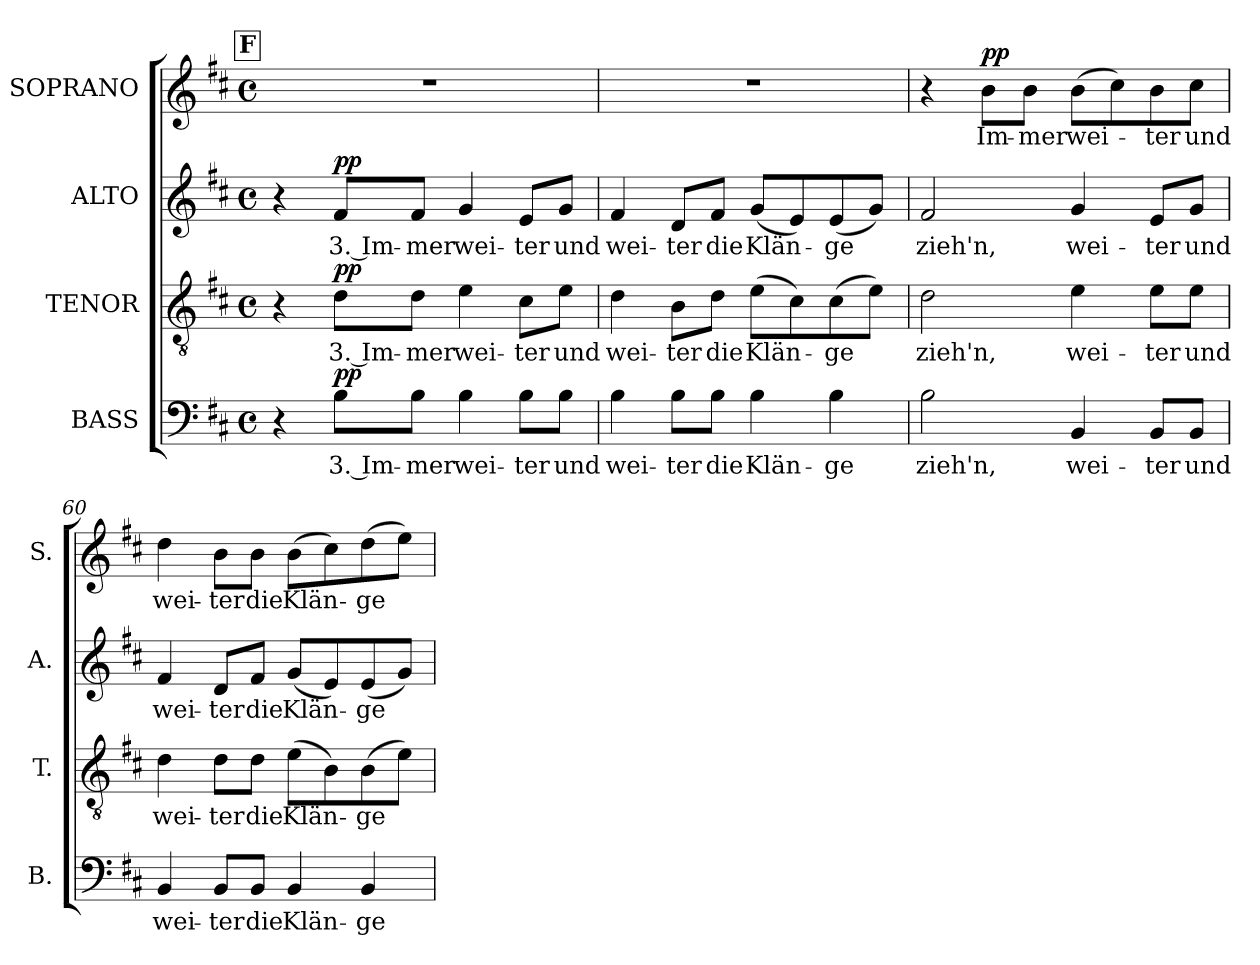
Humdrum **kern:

**kern	**text	**dynam	**kern	**text	**dynam	**kern	**text	**dynam	**kern	**text	**dynam
*part4	*part4	*part4	*part3	*part3	*part3	*part2	*part2	*part2	*part1	*part1	*part1
*staff4	*staff4	*staff4	*staff3	*staff3	*staff3	*staff2	*staff2	*staff2	*staff1	*staff1	*staff1
*I"BASS	*	*	*I"TENOR	*	*	*I"ALTO	*	*	*I"SOPRANO	*	*
*I'B.	*	*	*I'T.	*	*	*I'A.	*	*	*I'S.	*	*
!!LO:PB:g=z
*clefF4	*	*	*clefGv2	*	*	*clefG2	*	*	*clefG2	*	*
*	*	*	*ITrd7c12	*	*	*	*	*	*	*	*
*k[f#c#]	*	*	*k[f#c#]	*	*	*k[f#c#]	*	*	*k[f#c#]	*	*
*b:	*	*	*b:	*	*	*b:	*	*	*b:	*	*
*M4/4	*	*	*M4/4	*	*	*M4/4	*	*	*M4/4	*	*
*met(c)	*	*	*met(c)	*	*	*met(c)	*	*	*met(c)	*	*
!!LO:REH:place=s1:B:color=#000000:enc=box:fs=17.415:t=F
=57	=57	=57	=57	=57	=57	=57	=57	=57	=57	=57	=57
4r	.	.	4r	.	.	4r	.	.	1r	.	.
!	!LO:LY:b:color=#000000	!	!	!	!	!	!	!	!	!	!
!	!	!	!	!LO:LY:b:color=#000000	!	!	!	!	!	!	!
!	!	!	!	!	!	!	!LO:LY:b:color=#000000	!	!	!	!
8Bi\L	3. Im-	pp	8Di\L	3. Im-	pp	8f#i/L	3. Im-	pp	.	.	.
!	!LO:LY:b:color=#000000	!	!	!	!	!	!	!	!	!	!
!	!	!	!	!LO:LY:b:color=#000000	!	!	!	!	!	!	!
!	!	!	!	!	!	!	!LO:LY:b:color=#000000	!	!	!	!
8Bi\J	-mer	.	8Di\J	-mer	.	8f#i/J	-mer	.	.	.	.
!	!LO:LY:b:color=#000000	!	!	!	!	!	!	!	!	!	!
!	!	!	!	!LO:LY:b:color=#000000	!	!	!	!	!	!	!
!	!	!	!	!	!	!	!LO:LY:b:color=#000000	!	!	!	!
4Bi\	wei-	.	4Ei\	wei-	.	4gi/	wei-	.	.	.	.
!	!LO:LY:b:color=#000000	!	!	!	!	!	!	!	!	!	!
!	!	!	!	!LO:LY:b:color=#000000	!	!	!	!	!	!	!
!	!	!	!	!	!	!	!LO:LY:b:color=#000000	!	!	!	!
8Bi\L	-ter	.	8C#i\L	-ter	.	8ei/L	-ter	.	.	.	.
!	!LO:LY:b:color=#000000	!	!	!	!	!	!	!	!	!	!
!	!	!	!	!LO:LY:b:color=#000000	!	!	!	!	!	!	!
!	!	!	!	!	!	!	!LO:LY:b:color=#000000	!	!	!	!
8Bi\J	und	.	8Ei\J	und	.	8gi/J	und	.	.	.	.
=58	=58	=58	=58	=58	=58	=58	=58	=58	=58	=58	=58
!	!LO:LY:b:color=#000000	!	!	!	!	!	!	!	!	!	!
!	!	!	!	!LO:LY:b:color=#000000	!	!	!	!	!	!	!
!	!	!	!	!	!	!	!LO:LY:b:color=#000000	!	!	!	!
4Bi\	wei-	.	4Di\	wei-	.	4f#i/	wei-	.	1r	.	.
!	!LO:LY:b:color=#000000	!	!	!	!	!	!	!	!	!	!
!	!	!	!	!LO:LY:b:color=#000000	!	!	!	!	!	!	!
!	!	!	!	!	!	!	!LO:LY:b:color=#000000	!	!	!	!
8Bi\L	-ter	.	8BBi\L	-ter	.	8di/L	-ter	.	.	.	.
!	!LO:LY:b:color=#000000	!	!	!	!	!	!	!	!	!	!
!	!	!	!	!LO:LY:b:color=#000000	!	!	!	!	!	!	!
!	!	!	!	!	!	!	!LO:LY:b:color=#000000	!	!	!	!
8Bi\J	die	.	8Di\J	die	.	8f#i/J	die	.	.	.	.
!	!LO:LY:b:color=#000000	!	!	!	!	!	!	!	!	!	!
!	!	!	!	!LO:LY:b:color=#000000	!	!	!	!	!	!	!
!	!	!	!	!	!	!	!LO:LY:b:color=#000000	!	!	!	!
4Bi\	Klän-	.	(8Ei\L	Klän-	.	(8gi/L	Klän-	.	.	.	.
.	.	.	8C#i\)	.	.	8ei/)	.	.	.	.	.
!	!LO:LY:b:color=#000000	!	!	!	!	!	!	!	!	!	!
!	!	!	!	!LO:LY:b:color=#000000	!	!	!	!	!	!	!
!	!	!	!	!	!	!	!LO:LY:b:color=#000000	!	!	!	!
4Bi\	-ge	.	(8C#i\	-ge	.	(8ei/	ge	.	.	.	.
.	.	.	8Ei\J)	.	.	8gi/J)	.	.	.	.	.
=59	=59	=59	=59	=59	=59	=59	=59	=59	=59	=59	=59
!	!LO:LY:b:color=#000000	!	!	!	!	!	!	!	!	!	!
!	!	!	!	!LO:LY:b:color=#000000	!	!	!	!	!	!	!
!	!	!	!	!	!	!	!LO:LY:b:color=#000000	!	!	!	!
2Bi\	zieh'n,	.	2Di\	zieh'n,	.	2f#i/	zieh'n,	.	4r	.	.
!	!	!	!	!	!	!	!	!	!	!LO:LY:b:color=#000000	!
.	.	.	.	.	.	.	.	.	8bi\L	Im-	pp
!	!	!	!	!	!	!	!	!	!	!LO:LY:b:color=#000000	!
.	.	.	.	.	.	.	.	.	8bi\J	-mer	.
!	!LO:LY:b:color=#000000	!	!	!	!	!	!	!	!	!	!
!	!	!	!	!LO:LY:b:color=#000000	!	!	!	!	!	!	!
!	!	!	!	!	!	!	!LO:LY:b:color=#000000	!	!	!	!
!	!	!	!	!	!	!	!	!	!	!LO:LY:b:color=#000000	!
4BBi/	wei-	.	4Ei\	wei-	.	4gi/	wei-	.	(8bi\L	wei-	.
.	.	.	.	.	.	.	.	.	8cc#i\)	.	.
!	!LO:LY:b:color=#000000	!	!	!	!	!	!	!	!	!	!
!	!	!	!	!LO:LY:b:color=#000000	!	!	!	!	!	!	!
!	!	!	!	!	!	!	!LO:LY:b:color=#000000	!	!	!	!
!	!	!	!	!	!	!	!	!	!	!LO:LY:b:color=#000000	!
8BBi/L	-ter	.	8Ei\L	-ter	.	8ei/L	-ter	.	8bi\	-ter	.
!	!LO:LY:b:color=#000000	!	!	!	!	!	!	!	!	!	!
!	!	!	!	!LO:LY:b:color=#000000	!	!	!	!	!	!	!
!	!	!	!	!	!	!	!LO:LY:b:color=#000000	!	!	!	!
!	!	!	!	!	!	!	!	!	!	!LO:LY:b:color=#000000	!
8BBi/J	und	.	8Ei\J	und	.	8gi/J	und	.	8cc#i\J	und	.
!!LO:LB:g=z
=60	=60	=60	=60	=60	=60	=60	=60	=60	=60	=60	=60
!	!LO:LY:b:color=#000000	!	!	!	!	!	!	!	!	!	!
!	!	!	!	!LO:LY:b:color=#000000	!	!	!	!	!	!	!
!	!	!	!	!	!	!	!LO:LY:b:color=#000000	!	!	!	!
!	!	!	!	!	!	!	!	!	!	!LO:LY:b:color=#000000	!
4BBi/	wei-	.	4Di\	wei-	.	4f#i/	wei-	.	4ddi\	wei-	.
!	!LO:LY:b:color=#000000	!	!	!	!	!	!	!	!	!	!
!	!	!	!	!LO:LY:b:color=#000000	!	!	!	!	!	!	!
!	!	!	!	!	!	!	!LO:LY:b:color=#000000	!	!	!	!
!	!	!	!	!	!	!	!	!	!	!LO:LY:b:color=#000000	!
8BBi/L	-ter	.	8Di\L	-ter	.	8di/L	-ter	.	8bi\L	-ter	.
!	!LO:LY:b:color=#000000	!	!	!	!	!	!	!	!	!	!
!	!	!	!	!LO:LY:b:color=#000000	!	!	!	!	!	!	!
!	!	!	!	!	!	!	!LO:LY:b:color=#000000	!	!	!	!
!	!	!	!	!	!	!	!	!	!	!LO:LY:b:color=#000000	!
8BBi/J	die	.	8Di\J	die	.	8f#i/J	die	.	8bi\J	die	.
!	!LO:LY:b:color=#000000	!	!	!	!	!	!	!	!	!	!
!	!	!	!	!LO:LY:b:color=#000000	!	!	!	!	!	!	!
!	!	!	!	!	!	!	!LO:LY:b:color=#000000	!	!	!	!
!	!	!	!	!	!	!	!	!	!	!LO:LY:b:color=#000000	!
4BBi/	Klän-	.	(8Ei\L	Klän-	.	(8gi/L	Klän-	.	(8bi\L	Klän-	.
.	.	.	8BBi\)	.	.	8ei/)	.	.	8cc#i\)	.	.
!	!LO:LY:b:color=#000000	!	!	!	!	!	!	!	!	!	!
!	!	!	!	!LO:LY:b:color=#000000	!	!	!	!	!	!	!
!	!	!	!	!	!	!	!LO:LY:b:color=#000000	!	!	!	!
!	!	!	!	!	!	!	!	!	!	!LO:LY:b:color=#000000	!
4BBi/	-ge	.	(8BBi\	-ge	.	(8ei/	-ge	.	(8ddi\	-ge	.
.	.	.	8Ei\J)	.	.	8gi/J)	.	.	8eei\J)	.	.
=	=	=	=	=	=	=	=	=	=	=	=
*-	*-	*-	*-	*-	*-	*-	*-	*-	*-	*-	*-
